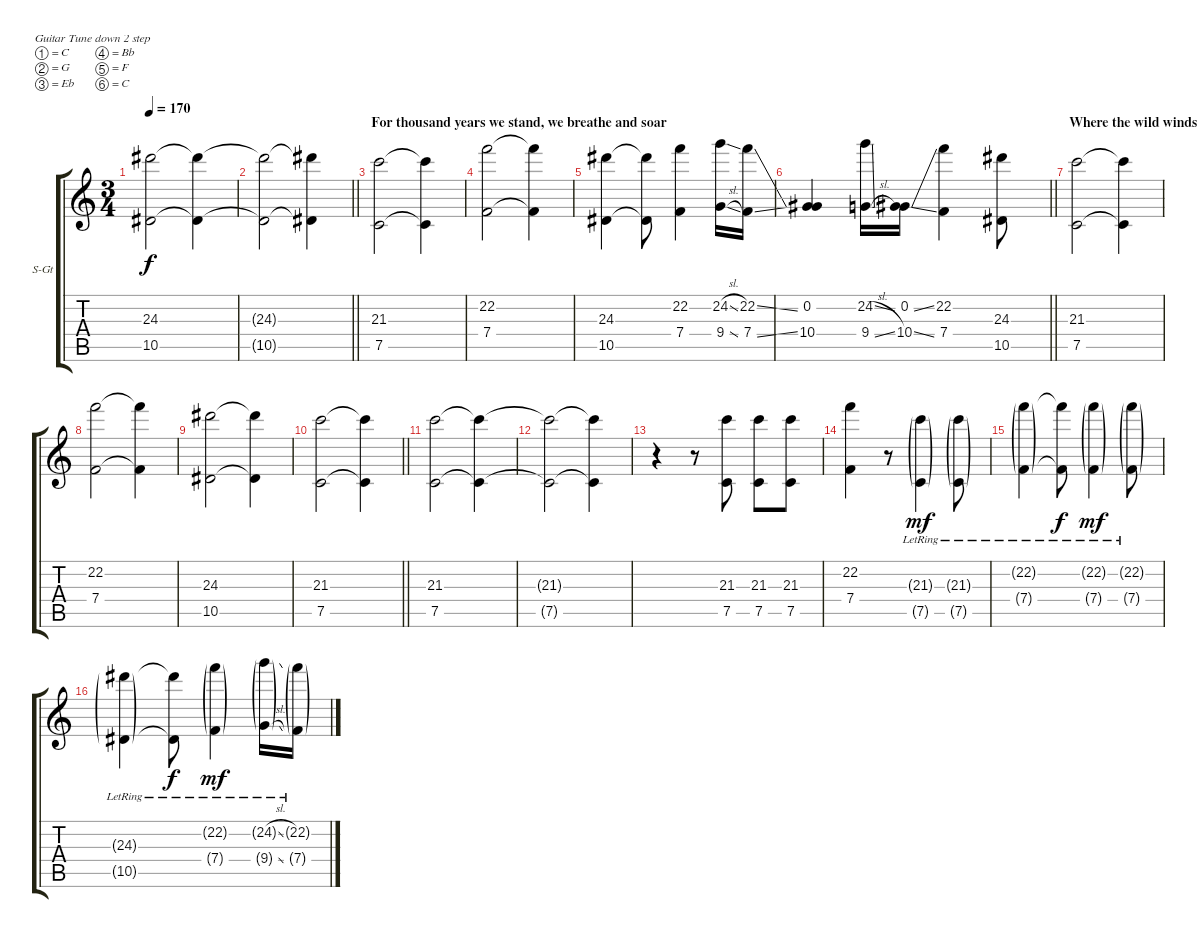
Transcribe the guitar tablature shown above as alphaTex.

\bracketExtendMode groupsimilarinstruments
\firstSystemTrackNameOrientation horizontal
\otherSystemsTrackNameOrientation horizontal
\track ("Bagpipe" "S-Gt") {instrument bagpipe}
\staff {score tabs}
\tuning (C4 G3 Eb3 Bb2 F2 C2)
\displaytranspose 12
\ts (3 4)
\tempo 170
\clef g2
\ks c
(24.3 10.5).2{dy f} (24.3{t} 10.5{t}).4 |
\barLineRight lightlight
(24.3{t} 10.5{t}).2 (24.3{t} 10.5{t}).4 |
\section ("" "For thousand years we stand, we breathe and soar")
(21.3 7.5).2 (21.3{t} 7.5{t}).4 |
(22.2 7.4).2 (22.2{t} 7.4{t}).4 |
(24.3 10.5).4 (24.3{t} 10.5{t}).8 (22.2 7.4).4 (24.2{sl} 9.4{sl}).16 (22.2{ss} 7.4{ss}).16 |
\barLineRight lightlight
(0.2 10.4).4 (24.2{sl} 9.4{sl}).16 (0.2{ss} 10.4{ss}).16 (22.2 7.4).4 (24.3 10.5).8 |
\section ("" "Where the wild winds roar ")
(21.3 7.5).2 (21.3{t} 7.5{t}).4 |
(22.2 7.4).2 (22.2{t} 7.4{t}).4 |
(24.3 10.5).2 (24.3{t} 10.5{t}).4 |
\barLineRight lightlight
(21.3 7.5).2 (21.3{t} 7.5{t}).4 |
(21.3 7.5).2 (21.3{t} 7.5{t}).4 |
(21.3{t} 7.5{t}).2 (21.3{t} 7.5{t}).4 |
r.4 r.8 (21.3 7.5).8 (21.3 7.5).8 (21.3 7.5).8 |
(22.2 7.4).4 r.8 (21.3{g lr} 7.5{g lr}).4{dy mf} (21.3{g lr} 7.5{g lr}).8 |
(22.2{g lr} 7.4{g lr}).4 (22.2{lr t} 7.4{lr t}).8{dy f} (22.2{g lr} 7.4{g lr}).4{dy mf} (22.2{g lr} 7.4{g lr}).8 |
(24.3{g lr} 10.5{g lr}).4 (24.3{lr t} 10.5{lr t}).8{dy f} (22.2{g lr} 7.4{g lr}).4{dy mf} (24.2{sl g lr} 9.4{sl g lr}).16 (22.2{ss g lr} 7.4{ss g lr}).16
